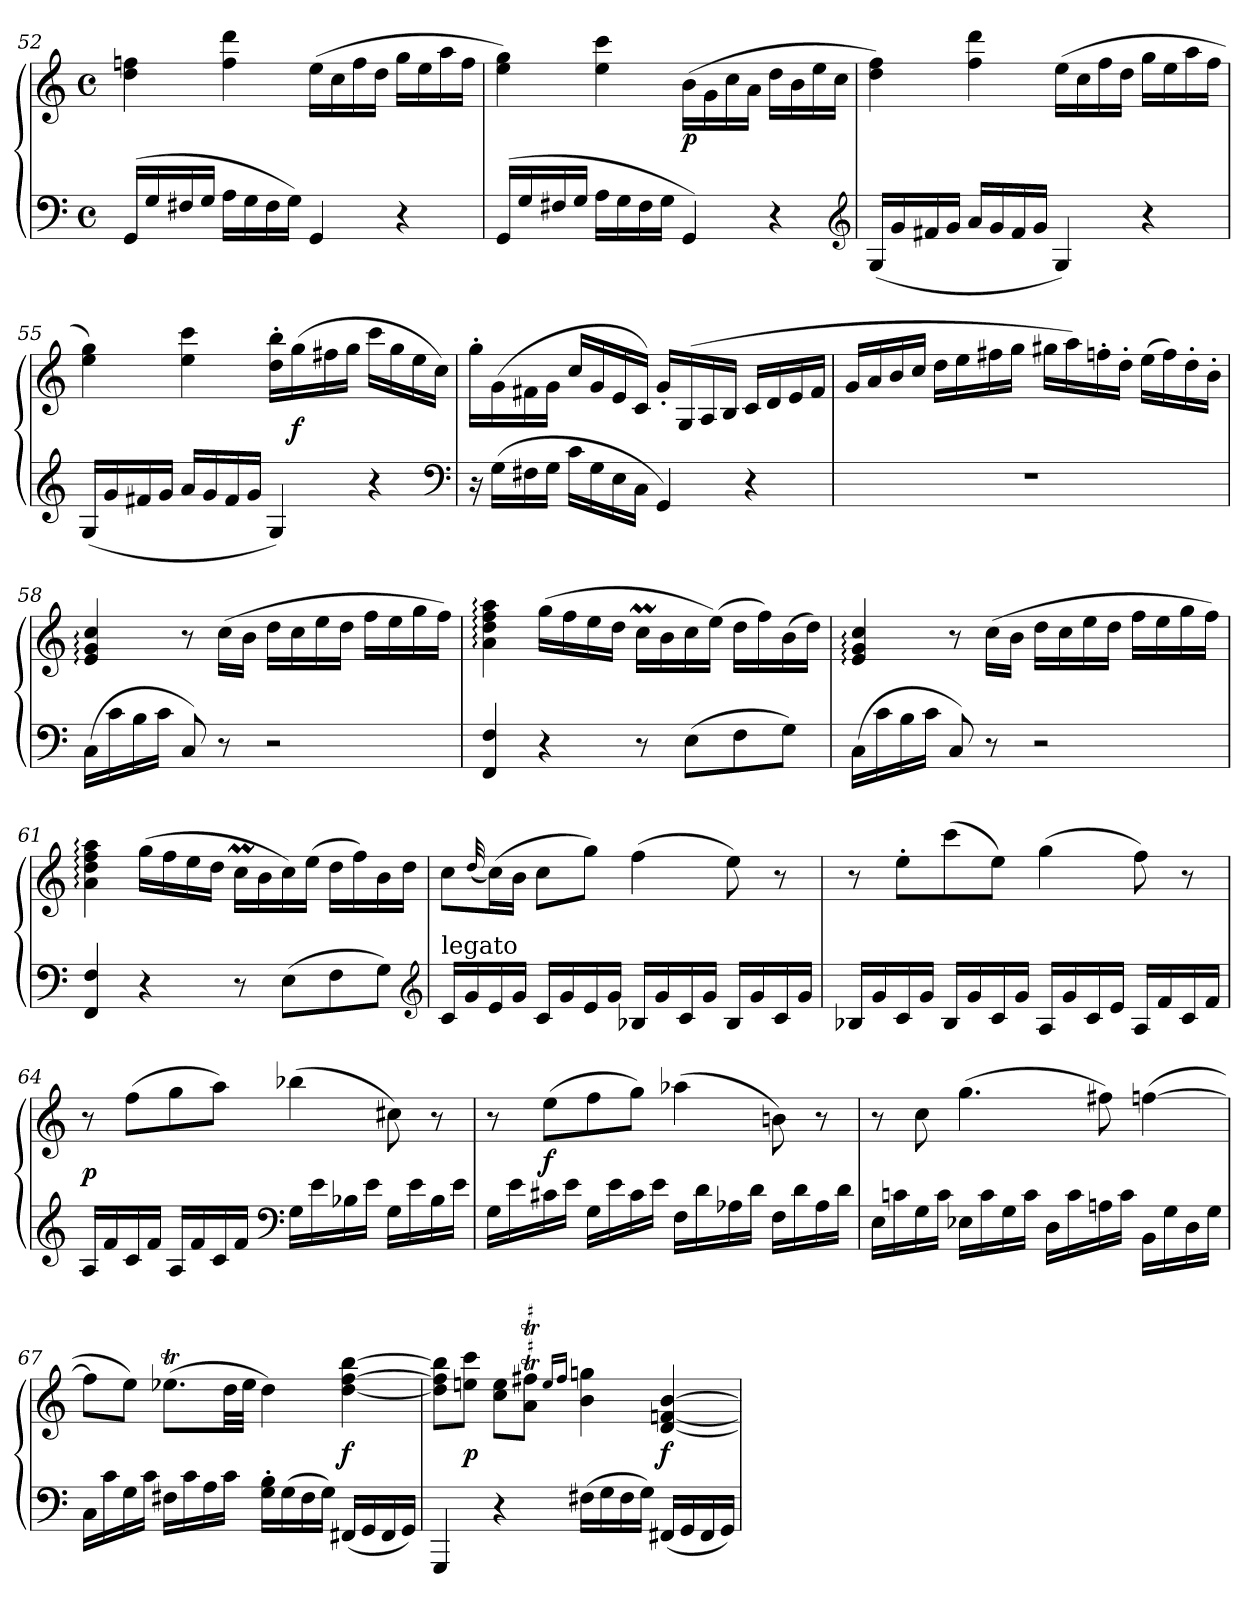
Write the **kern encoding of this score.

**kern	**kern	**dynam
*part1	*part1	*part1
*staff2	*staff1	*staff1/2
*clefF4	*clefG2	*
*k[]	*k[]	*
*C:	*C:	*
*M4/4	*M4/4	*
*met(c)	*met(c)	*
=52	=52	=52
(16GGLL	4dd 4ffn	.
16G	.	.
16F#X	.	.
16GJJ	.	.
16ALL	4ff 4ddd	.
16G	.	.
16F#	.	.
16GJJ)	.	.
4GG	(16eeLL	.
.	16cc	.
.	16ff	.
.	16ddJJ	.
4r	16ggLL	.
.	16ee	.
.	16aa	.
.	16ffJJ	.
=53	=53	=53
(16GGLL	4ee 4gg)	.
16G	.	.
16F#X	.	.
16GJJ	.	.
16ALL	4ee 4ccc	.
16G	.	.
16F#	.	.
16GJJ	.	.
4GG)	(>16b\LL	p
.	16g\	.
.	16cc\	.
.	16a\JJ	.
4r	16ddLL	.
.	16b	.
.	16ee	.
.	16ccJJ	.
*clefG2	*	*
=54	=54	=54
(16GLL	4dd 4ff)	.
16g	.	.
16f#X	.	.
16gJJ	.	.
16aLL	4ff 4ddd	.
16g	.	.
16f#	.	.
16gJJ	.	.
4G)	(16eeLL	.
.	16cc	.
.	16ff	.
.	16ddJJ	.
4r	16ggLL	.
.	16ee	.
.	16aa	.
.	16ffJJ	.
=55	=55	=55
(16GLL	4ee 4gg)	.
16g	.	.
16f#X	.	.
16gJJ	.	.
16aLL	4ee 4ccc	.
16g	.	.
16f#	.	.
16gJJ	.	.
4G)	16dd' 16bb'LL	.
.	(16gg	f
.	16ff#X	.
.	16ggJJ	.
4r	16cccLL	.
.	16gg	.
.	16ee	.
.	16ccJJ)	.
*clefF4	*	*
=56	=56	=56
16r	16gg'\LL	.
(16GLL	(16g\	.
16F#X	16f#X\	.
16GJJ	16g\JJ	.
16cLL	16ccLL	.
16G	16g	.
16E	16e	.
16CJJ	16cJJ)	.
4GG)	16g'LL	.
.	(>16G	.
.	16A	.
.	16BJJ	.
4r	16cLL	.
.	16d	.
.	16e	.
.	16f#JJ	.
=57	=57	=57
1r	16gLL	.
.	16a	.
.	16b	.
.	16ccJJ	.
.	16ddLL	.
.	16ee	.
.	16ff#X	.
.	16ggJJ	.
.	16gg#XLL	.
.	16aa)	.
.	16ffn'	.
.	16dd'JJ	.
.	(16eeLL	.
.	16ff)	.
.	16dd'	.
.	16b'JJ	.
=58	=58	=58
(16CLL	4e: 4g: 4cc:	.
16c	.	.
16B	.	.
16cJJ	.	.
8C)	8r	.
8r	(16ccLL	.
.	16bJJ	.
2r	16ddLL	.
.	16cc	.
.	16ee	.
.	16ddJJ	.
.	16ffLL	.
.	16ee	.
.	16gg	.
.	16ffJJ)	.
=59	=59	=59
4FF 4F	4a: 4dd: 4ff: 4aa:	.
4r	(16ggLL	.
.	16ff	.
.	16ee	.
.	16ddJJ	.
8r	16ccMLL	.
.	16b	.
(8EL	16cc	.
.	(16eeJJ)	.
8F	16ddLL	.
.	16ff)	.
8GJ)	(16b	.
.	16ddJJ)	.
=60	=60	=60
(16CLL	4e: 4g: 4cc:	.
16c	.	.
16B	.	.
16cJJ	.	.
8C)	8r	.
8r	(16ccLL	.
.	16bJJ	.
2r	16ddLL	.
.	16cc	.
.	16ee	.
.	16ddJJ	.
.	16ffLL	.
.	16ee	.
.	16gg	.
.	16ffJJ)	.
=61	=61	=61
4FF 4F	4a: 4dd: 4ff: 4aa:	.
4r	(16ggLL	.
.	16ff	.
.	16ee	.
.	16ddJJ	.
8r	16ccMLL	.
.	16b	.
(8EL	16cc)	.
.	(16eeJJ	.
8F	16ddLL	.
.	16ff)	.
8GJ)	16b	.
.	16ddJJ	.
*clefG2	*	*
=62	=62	=62
!LO:TX:a:t=legato	!	!
16cLL	8ccL	.
16g	.	.
.	(32qqdd/	.
16e	(16ccL)	.
16gJJ	16bJJ	.
16cLL	8ccL	.
16g	.	.
16e	8ggJ)	.
16gJJ	.	.
16B-XLL	(4ff	.
16g	.	.
16c	.	.
16gJJ	.	.
16B-LL	8ee)	.
16g	.	.
16c	8r	.
16gJJ	.	.
=63	=63	=63
16B-XLL	8r	.
16g	.	.
16c	8ee'L	.
16gJJ	.	.
16B-LL	(8ccc	.
16g	.	.
16c	8eeJ)	.
16gJJ	.	.
16ALL	(4gg	.
16g	.	.
16c	.	.
16eJJ	.	.
16ALL	8ff)	.
16f	.	.
16c	8r	.
16fJJ	.	.
=64	=64	=64
16ALL	8r	p
16f	.	.
16c	(8ffL	.
16fJJ	.	.
16ALL	8gg	.
16f	.	.
16c	8aaJ)	.
16fJJ	.	.
*clefF4	*	*
16GLL	(4bb-X	.
16e	.	.
16B-X	.	.
16eJJ	.	.
16GLL	8cc#X)	.
16e	.	.
16B-	8r	.
16eJJ	.	.
=65	=65	=65
16GLL	8r	.
16e	.	.
16c#X	(8eeL	f
16eJJ	.	.
16GLL	8ff	.
16e	.	.
16c#	8ggJ)	.
16eJJ	.	.
16FLL	(4aa-X	.
16d	.	.
16A-X	.	.
16dJJ	.	.
16FLL	8bn)	.
16d	.	.
16A-	8r	.
16dJJ	.	.
=66	=66	=66
16ELL	8r	.
16cn	.	.
16G	8cc	.
16cJJ	.	.
16E-XLL	(4.gg	.
16c	.	.
16G	.	.
16cJJ	.	.
16DLL	.	.
16c	.	.
16An	8ff#X)	.
16cJJ	.	.
16BBLL	([4ffn	.
16G	.	.
16D	.	.
16GJJ	.	.
=67	=67	=67
16CLL	8ffL]	.
16c	.	.
16G	8eeJ)	.
16cJJ	.	.
16F#XLL	(8.ee-XTL	.
16c	.	.
16A	.	.
16cJJ	32ddLL	.
.	32ee-JJJ	.
16G' 16B'LL	4dd)	.
(16G	.	.
16F#	.	.
16GJJ)	.	.
(16FF#XLL	[4dd [4ff [4bb	f
16GG	.	.
16FF#	.	.
16GGJJ)	.	.
=68	=68	=68
4GGG	8dd] 8ff] 8bb]L	.
.	8een 8cccJ	p
4r	8cc 8eeL	.
!	!LO:TR:acc=#	!
.	8aT 8ff#XTJ	.
.	16qee/LL	.
.	16qff#/JJ	.
(16F#XLL	4b 4ggn	.
16G	.	.
16F#	.	.
16GJJ)	.	.
(16FF#XLL	[4d [4fn [4b	f
16GG	.	.
16FF#	.	.
16GGJJ)	.	.
=	=	=
*-	*-	*-
